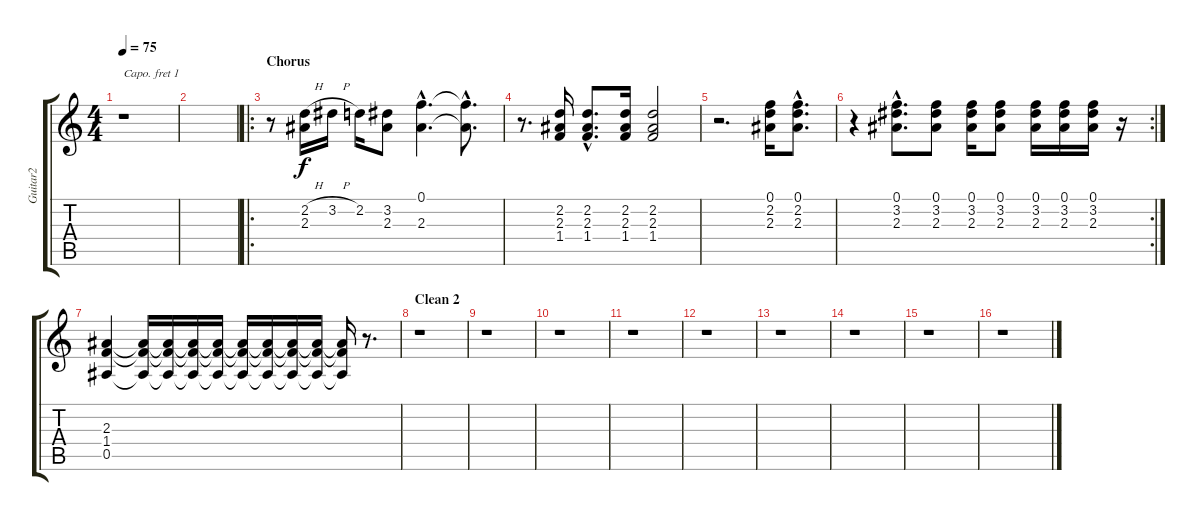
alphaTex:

\track ("Guitar2" "Guitar2") {instrument overdrivenguitar}
\staff {score tabs}
\capo 1
\tuning (E4 B3 G3 Eb3 A2 E2) {hide}
\ts (4 4)
\tempo 75
\clef g2
\ks c
r.1{dy f} |
|
\ro
\section ("" "Chorus")
r.8 (2.2{h} 2.3).16 3.2{h}.16 2.2.16 (3.2 2.3).8 (0.1{hac} 2.3{hac}).4{d} (0.1{hac t} 2.3{hac t}).8{d} |
r.8{d} (2.2 2.3 1.4).16 (2.2{hac} 2.3{hac} 1.4{hac}).8{d} (2.2 2.3 1.4).16 (2.2 2.3 1.4).2 |
r.2{d} (0.1 2.2 2.3).16 (0.1{hac} 2.2{hac} 2.3{hac}).8{d} |
\rc 2
r.4 (0.1{hac} 3.2{hac} 2.3{hac}).8{d} (0.1 3.2 2.3).8 (0.1 3.2 2.3).16 (0.1 3.2 2.3).8 (0.1 3.2 2.3).16 (0.1 3.2 2.3).16 (0.1 3.2 2.3).16 r.16 |
(2.3 1.4 0.5).4 (2.3{t} 1.4{t} 0.5{t}).16{volume 9} (2.3{t} 1.4{t} 0.5{t}).16{volume 8} (2.3{t} 1.4{t} 0.5{t}).16{volume 7} (2.3{t} 1.4{t} 0.5{t}).16{volume 6} (2.3{t} 1.4{t} 0.5{t}).16{volume 5} (2.3{t} 1.4{t} 0.5{t}).16{volume 4} (2.3{t} 1.4{t} 0.5{t}).16{volume 3} (2.3{t} 1.4{t} 0.5{t}).16{volume 2} (2.3{t} 1.4{t} 0.5{t}).16{volume 1} r.8{d} |
\section ("" "Clean 2")
r.1 |
r.1 |
r.1 |
r.1 |
r.1 |
r.1 |
r.1 |
r.1 |
r.1
